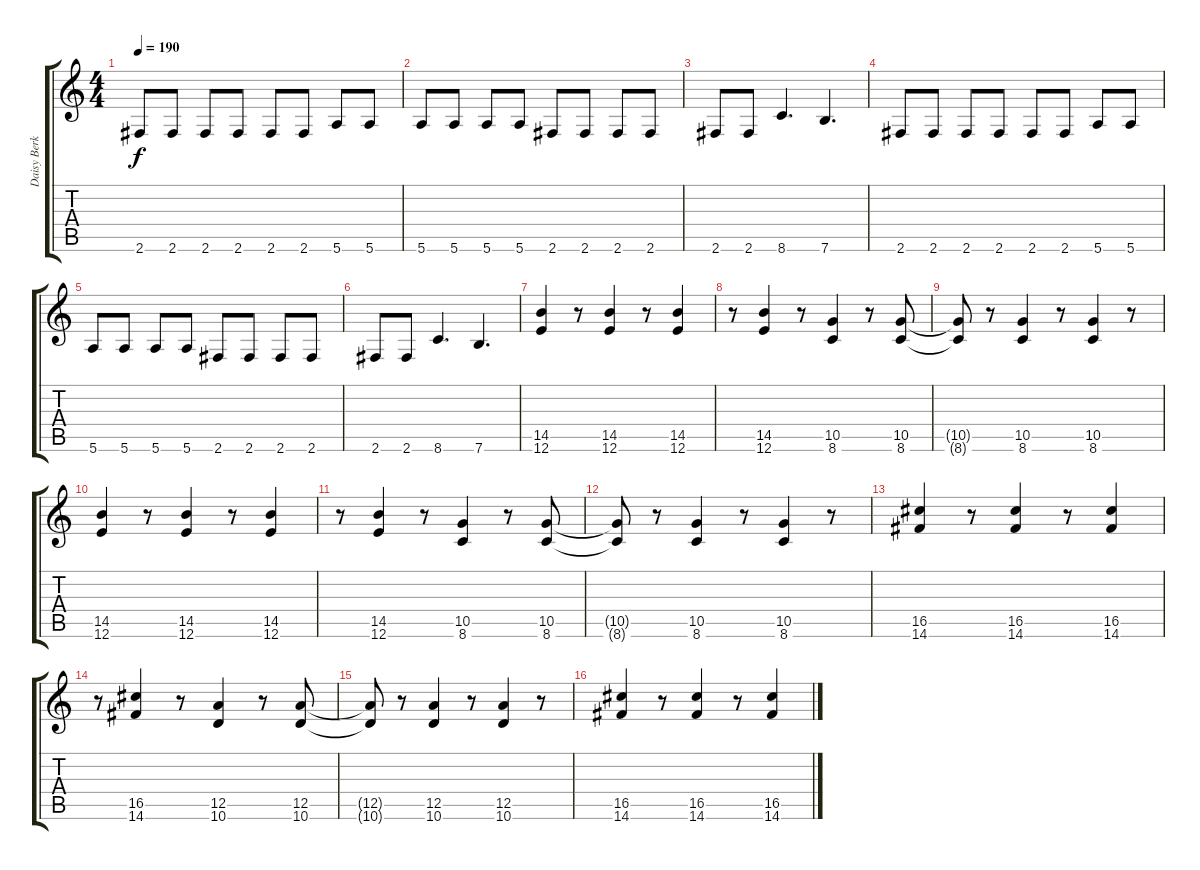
\track ("Daisy Berkovitz" "Daisy Berk") {instrument distortionguitar}
\staff {score tabs}
\tuning (E4 B3 G3 D3 A2 E2) {hide}
\ts (4 4)
\tempo 190
\clef g2
\ks c
2.6.8{dy f} 2.6.8 2.6.8 2.6.8 2.6.8 2.6.8 5.6.8 5.6.8 |
5.6.8 5.6.8 5.6.8 5.6.8 2.6.8 2.6.8 2.6.8 2.6.8 |
2.6.8 2.6.8 8.6.4{d} 7.6.4{d} |
2.6.8 2.6.8 2.6.8 2.6.8 2.6.8 2.6.8 5.6.8 5.6.8 |
5.6.8 5.6.8 5.6.8 5.6.8 2.6.8 2.6.8 2.6.8 2.6.8 |
2.6.8 2.6.8 8.6.4{d} 7.6.4{d} |
(14.5 12.6).4 r.8 (14.5 12.6).4 r.8 (14.5 12.6).4 |
r.8 (14.5 12.6).4 r.8 (10.5 8.6).4 r.8 (10.5 8.6).8 |
(10.5{t} 8.6{t}).8 r.8 (10.5 8.6).4 r.8 (10.5 8.6).4 r.8 |
(14.5 12.6).4 r.8 (14.5 12.6).4 r.8 (14.5 12.6).4 |
r.8 (14.5 12.6).4 r.8 (10.5 8.6).4 r.8 (10.5 8.6).8 |
(10.5{t} 8.6{t}).8 r.8 (10.5 8.6).4 r.8 (10.5 8.6).4 r.8 |
(16.5 14.6).4 r.8 (16.5 14.6).4 r.8 (16.5 14.6).4 |
r.8 (16.5 14.6).4 r.8 (12.5 10.6).4 r.8 (12.5 10.6).8 |
(12.5{t} 10.6{t}).8 r.8 (12.5 10.6).4 r.8 (12.5 10.6).4 r.8 |
(16.5 14.6).4 r.8 (16.5 14.6).4 r.8 (16.5 14.6).4
